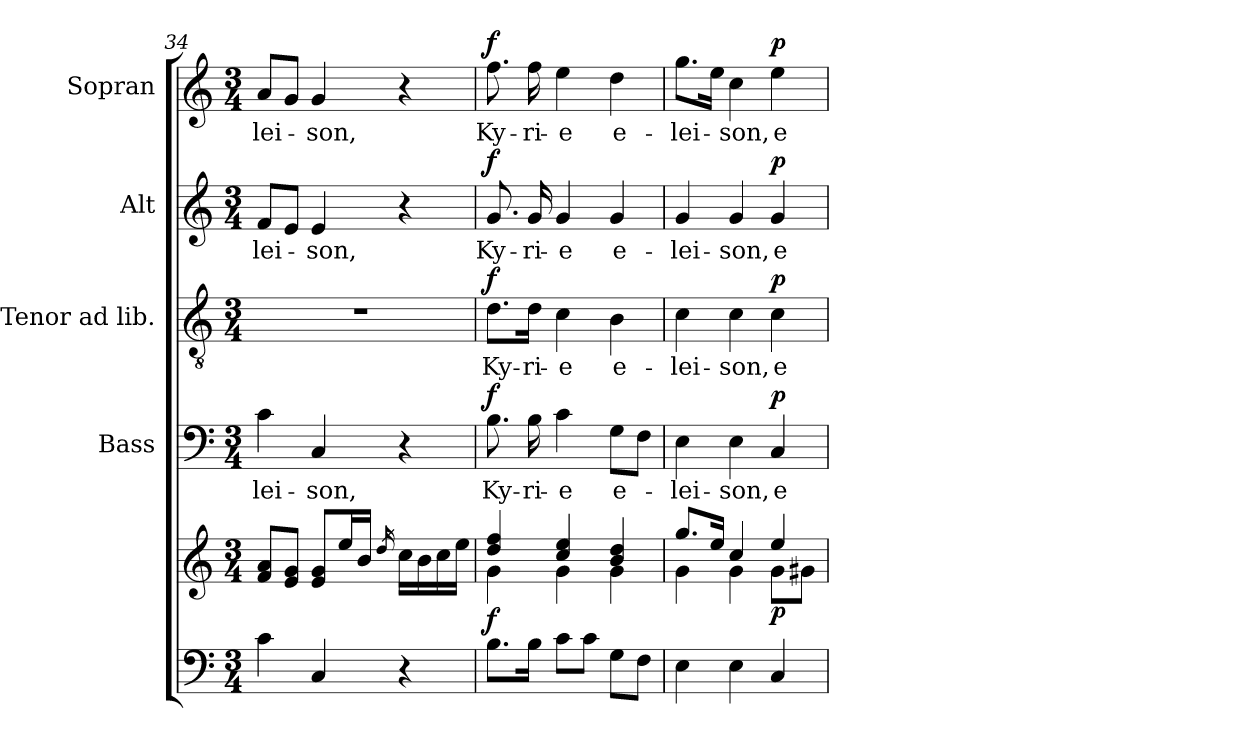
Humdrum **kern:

**kern	**kern	**dynam	**kern	**text	**dynam	**kern	**text	**dynam	**kern	**text	**dynam	**kern	**text	**dynam
*part5	*part5	*part5	*part4	*part4	*part4	*part3	*part3	*part3	*part2	*part2	*part2	*part1	*part1	*part1
*staff6	*staff5	*staff5/6	*staff4	*staff4	*staff4	*staff3	*staff3	*staff3	*staff2	*staff2	*staff2	*staff1	*staff1	*staff1
*	*	*	*I"Bass	*	*	*I"Tenor ad lib.	*	*	*I"Alt	*	*	*I"Sopran	*	*
*	*	*	*I'B.	*	*	*I'T.	*	*	*I'A.	*	*	*I'S.	*	*
*clefF4	*clefG2	*	*clefF4	*	*	*clefGv2	*	*	*clefG2	*	*	*clefG2	*	*
*k[]	*k[]	*	*k[]	*	*	*k[]	*	*	*k[]	*	*	*k[]	*	*
*C:	*C:	*	*C:	*	*	*C:	*	*	*C:	*	*	*C:	*	*
*M3/4	*M3/4	*	*M3/4	*	*	*M3/4	*	*	*M3/4	*	*	*M3/4	*	*
=34	=34	=34	=34	=34	=34	=34	=34	=34	=34	=34	=34	=34	=34	=34
!	!	!	!	!LO:LY:b	!	!	!	!	!	!LO:LY:b	!	!	!LO:LY:b	!
4c\	8f/ 8a/L	.	4c\	-lei-	.	2.r	.	.	8f/L	-lei-	.	8a/L	-lei-	.
.	8e/ 8g/J	.	.	.	.	.	.	.	8e/J	.	.	8g/J	.	.
!	!	!	!	!LO:LY:b	!	!	!	!	!	!LO:LY:b	!	!	!LO:LY:b	!
4C/	8e/ 8g/L	.	4C/	-son,	.	.	.	.	4e/	-son,	.	4g/	-son,	.
.	16ee/L	.	.	.	.	.	.	.	.	.	.	.	.	.
.	16b/JJ	.	.	.	.	.	.	.	.	.	.	.	.	.
.	16qdd/	.	.	.	.	.	.	.	.	.	.	.	.	.
4r	16cc\LL	.	4r	.	.	.	.	.	4r	.	.	4r	.	.
.	16b\	.	.	.	.	.	.	.	.	.	.	.	.	.
.	16cc\	.	.	.	.	.	.	.	.	.	.	.	.	.
.	16ee\JJ	.	.	.	.	.	.	.	.	.	.	.	.	.
=35	=35	=35	=35	=35	=35	=35	=35	=35	=35	=35	=35	=35	=35	=35
*	*^	*	*	*	*	*	*	*	*	*	*	*	*	*
!	!	!	!LO:DY:b	!	!LO:LY:b	!LO:DY:a	!	!LO:LY:b	!LO:DY:a	!	!LO:LY:b	!LO:DY:a	!	!LO:LY:b	!LO:DY:a
8.B\L	4dd/ 4ff/	4g\	f	8.B\	Ky-	f	8.d\L	Ky-	f	8.g/	Ky-	f	8.ff\	Ky-	f
!	!	!	!	!	!LO:LY:b	!	!	!LO:LY:b	!	!	!LO:LY:b	!	!	!LO:LY:b	!
16B\Jk	.	.	.	16B\	-ri-	.	16d\Jk	-ri-	.	16g/	-ri-	.	16ff\	-ri-	.
!	!	!	!	!	!LO:LY:b	!	!	!LO:LY:b	!	!	!LO:LY:b	!	!	!LO:LY:b	!
8c\L	4cc/ 4ee/	4g\	.	4c\	-e	.	4c\	-e	.	4g/	-e	.	4ee\	-e	.
8c\J	.	.	.	.	.	.	.	.	.	.	.	.	.	.	.
!	!	!	!	!	!LO:LY:b	!	!	!LO:LY:b	!	!	!LO:LY:b	!	!	!LO:LY:b	!
8G\L	4b/ 4dd/	4g\	.	8G\L	e-	.	4B\	e-	.	4g/	e-	.	4dd\	e-	.
8F\J	.	.	.	8F\J	.	.	.	.	.	.	.	.	.	.	.
!!LO:PB:g=z
=36	=36	=36	=36	=36	=36	=36	=36	=36	=36	=36	=36	=36	=36	=36	=36
!	!	!	!	!	!LO:LY:b	!	!	!LO:LY:b	!	!	!LO:LY:b	!	!	!LO:LY:b	!
4E\	8.gg/L	4g\	.	4E\	-lei-	.	4c\	-lei-	.	4g/	-lei-	.	8.gg\L	-lei-	.
.	16ee/Jk	.	.	.	.	.	.	.	.	.	.	.	16ee\Jk	.	.
!	!	!	!	!	!LO:LY:b	!	!	!LO:LY:b	!	!	!LO:LY:b	!	!	!LO:LY:b	!
4E\	4cc/	4g\	.	4E\	-son,	.	4c\	-son,	.	4g/	-son,	.	4cc\	-son,	.
!	!	!	!LO:DY:b	!	!LO:LY:b	!LO:DY:a	!	!LO:LY:b	!LO:DY:a	!	!LO:LY:b	!LO:DY:a	!	!LO:LY:b	!LO:DY:a
4C/	4ee/	8g\L	p	4C/	e-	p	4c\	e-	p	4g/	e-	p	4ee\	e-	p
.	.	8g#X\J	.	.	.	.	.	.	.	.	.	.	.	.	.
*	*v	*v	*	*	*	*	*	*	*	*	*	*	*	*	*
=	=	=	=	=	=	=	=	=	=	=	=	=	=	=
*-	*-	*-	*-	*-	*-	*-	*-	*-	*-	*-	*-	*-	*-	*-
